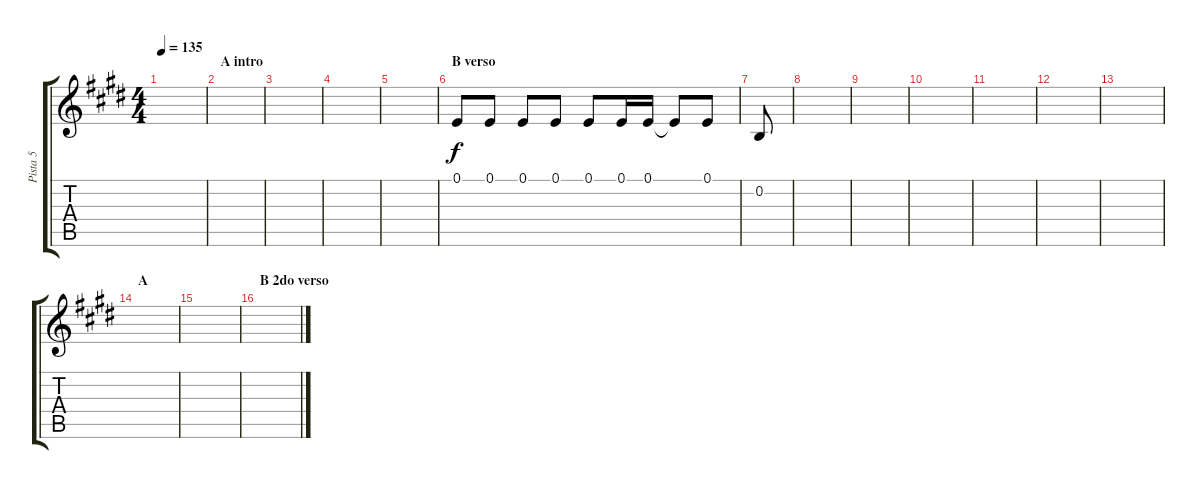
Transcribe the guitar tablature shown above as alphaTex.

\track ("Pista 5" "Pista 5") {instrument flute}
\staff {score tabs}
\tuning (E4 B3 G3 D3 A2 E2) {hide}
\ts (4 4)
\tempo 135
\clef g2
\ks e
|
\section ("" "A intro")
|
|
|
|
\section ("" "B verso")
0.1.8 0.1.8 0.1.8 0.1.8 0.1.8 0.1.16 0.1.16 0.1{t}.8 0.1.8 |
0.2.8 |
|
|
|
|
|
|
\section ("" "A")
|
|
\section ("" "B 2do verso ")
